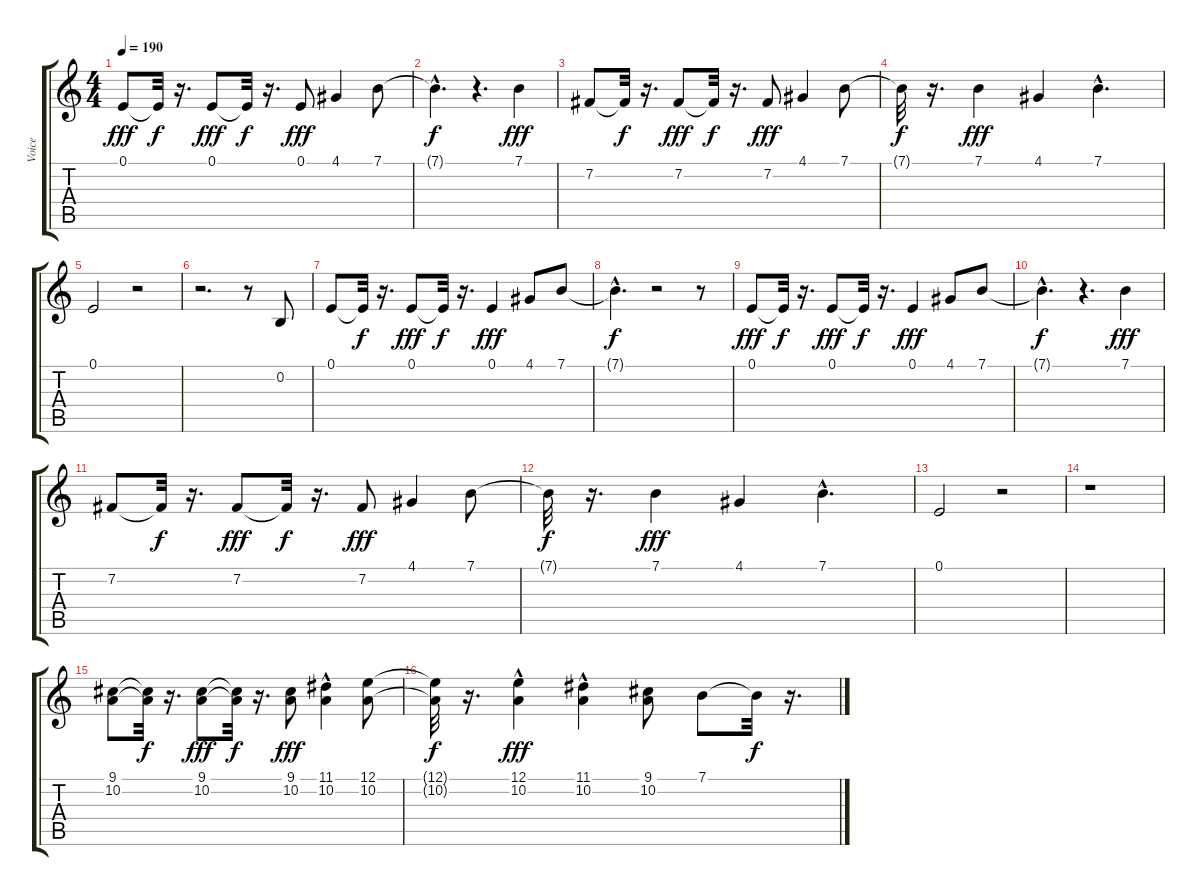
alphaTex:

\track ("Voice" "Voice") {instrument clarinet}
\staff {score tabs}
\tuning (E4 B3 G3 D3 A2 E2) {hide}
\ts (4 4)
\tempo 190
\clef g2
\ks c
0.1.8{dy fff} 0.1{t}.32{dy f} r.16{d} 0.1.8{dy fff} 0.1{t}.32{dy f} r.16{d} 0.1.8{dy fff} 4.1.4 7.1.8 |
7.1{hac t}.4{d dy f} r.4{d} 7.1.4{dy fff} |
7.2.8 7.2{t}.32{dy f} r.16{d} 7.2.8{dy fff} 7.2{t}.32{dy f} r.16{d} 7.2.8{dy fff} 4.1.4 7.1.8 |
7.1{t}.32{dy f} r.16{d} 7.1.4{dy fff} 4.1.4 7.1{hac}.4{d} |
0.1.2 r.2 |
r.2{d} r.8 0.2.8 |
0.1.8 0.1{t}.32{dy f} r.16{d} 0.1.8{dy fff} 0.1{t}.32{dy f} r.16{d} 0.1.4{dy fff} 4.1.8 7.1.8 |
7.1{hac t}.4{d dy f} r.2 r.8 |
0.1.8{dy fff} 0.1{t}.32{dy f} r.16{d} 0.1.8{dy fff} 0.1{t}.32{dy f} r.16{d} 0.1.4{dy fff} 4.1.8 7.1.8 |
7.1{hac t}.4{d dy f} r.4{d} 7.1.4{dy fff} |
7.2.8 7.2{t}.32{dy f} r.16{d} 7.2.8{dy fff} 7.2{t}.32{dy f} r.16{d} 7.2.8{dy fff} 4.1.4 7.1.8 |
7.1{t}.32{dy f} r.16{d} 7.1.4{dy fff} 4.1.4 7.1{hac}.4{d} |
0.1.2 r.2 |
r.1 |
(9.1 10.2).8 (9.1{t} 10.2{t}).32{dy f} r.16{d} (9.1 10.2).8{dy fff} (9.1{t} 10.2{t}).32{dy f} r.16{d} (9.1 10.2).8{dy fff} (11.1 10.2{hac}).4 (12.1 10.2).8 |
(12.1{t} 10.2{t}).32{dy f} r.16{d} (12.1 10.2{hac}).4{dy fff} (11.1 10.2{hac}).4 (9.1 10.2).8 7.1.8 7.1{t}.32{dy f} r.16{d}
